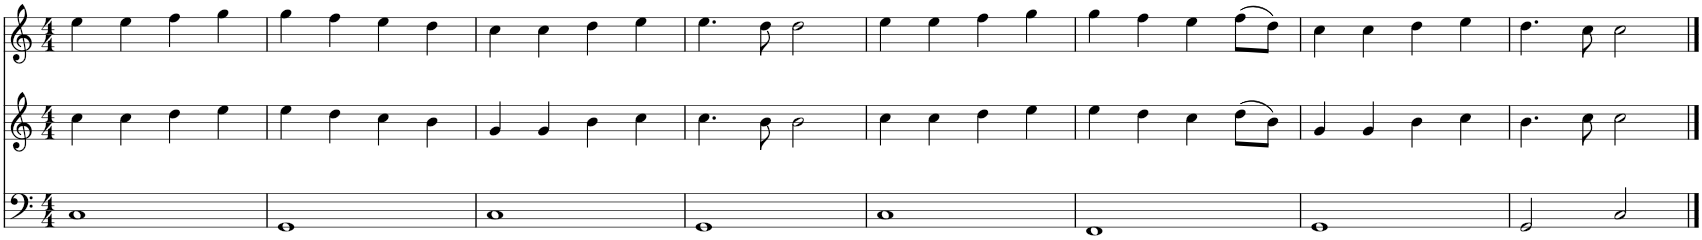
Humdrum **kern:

**kern	**kern	**kern
*part3	*part2	*part1
*staff3	*staff2	*staff1
*I"Violoncello	*I"Viola	*I"Violin
*I'Vc.	*I'Vla.	*I'Vln.
*clefF4	*clefG2	*clefG2
*k[]	*k[]	*k[]
*M4/4	*M4/4	*M4/4
=1	=1	=1
1C	4cc\	4ee\
.	4cc\	4ee\
.	4dd\	4ff\
.	4ee\	4gg\
=2	=2	=2
1GG	4ee\	4gg\
.	4dd\	4ff\
.	4cc\	4ee\
.	4b\	4dd\
=3	=3	=3
1C	4g/	4cc\
.	4g/	4cc\
.	4b\	4dd\
.	4cc\	4ee\
=4	=4	=4
1GG	4.cc\	4.ee\
.	8b\	8dd\
.	2b\	2dd\
=5	=5	=5
1C	4cc\	4ee\
.	4cc\	4ee\
.	4dd\	4ff\
.	4ee\	4gg\
=6	=6	=6
1FF	4ee\	4gg\
.	4dd\	4ff\
.	4cc\	4ee\
.	(8dd\L	(8ff\L
.	8b\J)	8dd\J)
=7	=7	=7
1GG	4g/	4cc\
.	4g/	4cc\
.	4b\	4dd\
.	4cc\	4ee\
=8	=8	=8
2GG/	4.b\	4.dd\
.	8cc\	8cc\
2C/	2cc\	2cc\
==	==	==
*-	*-	*-
